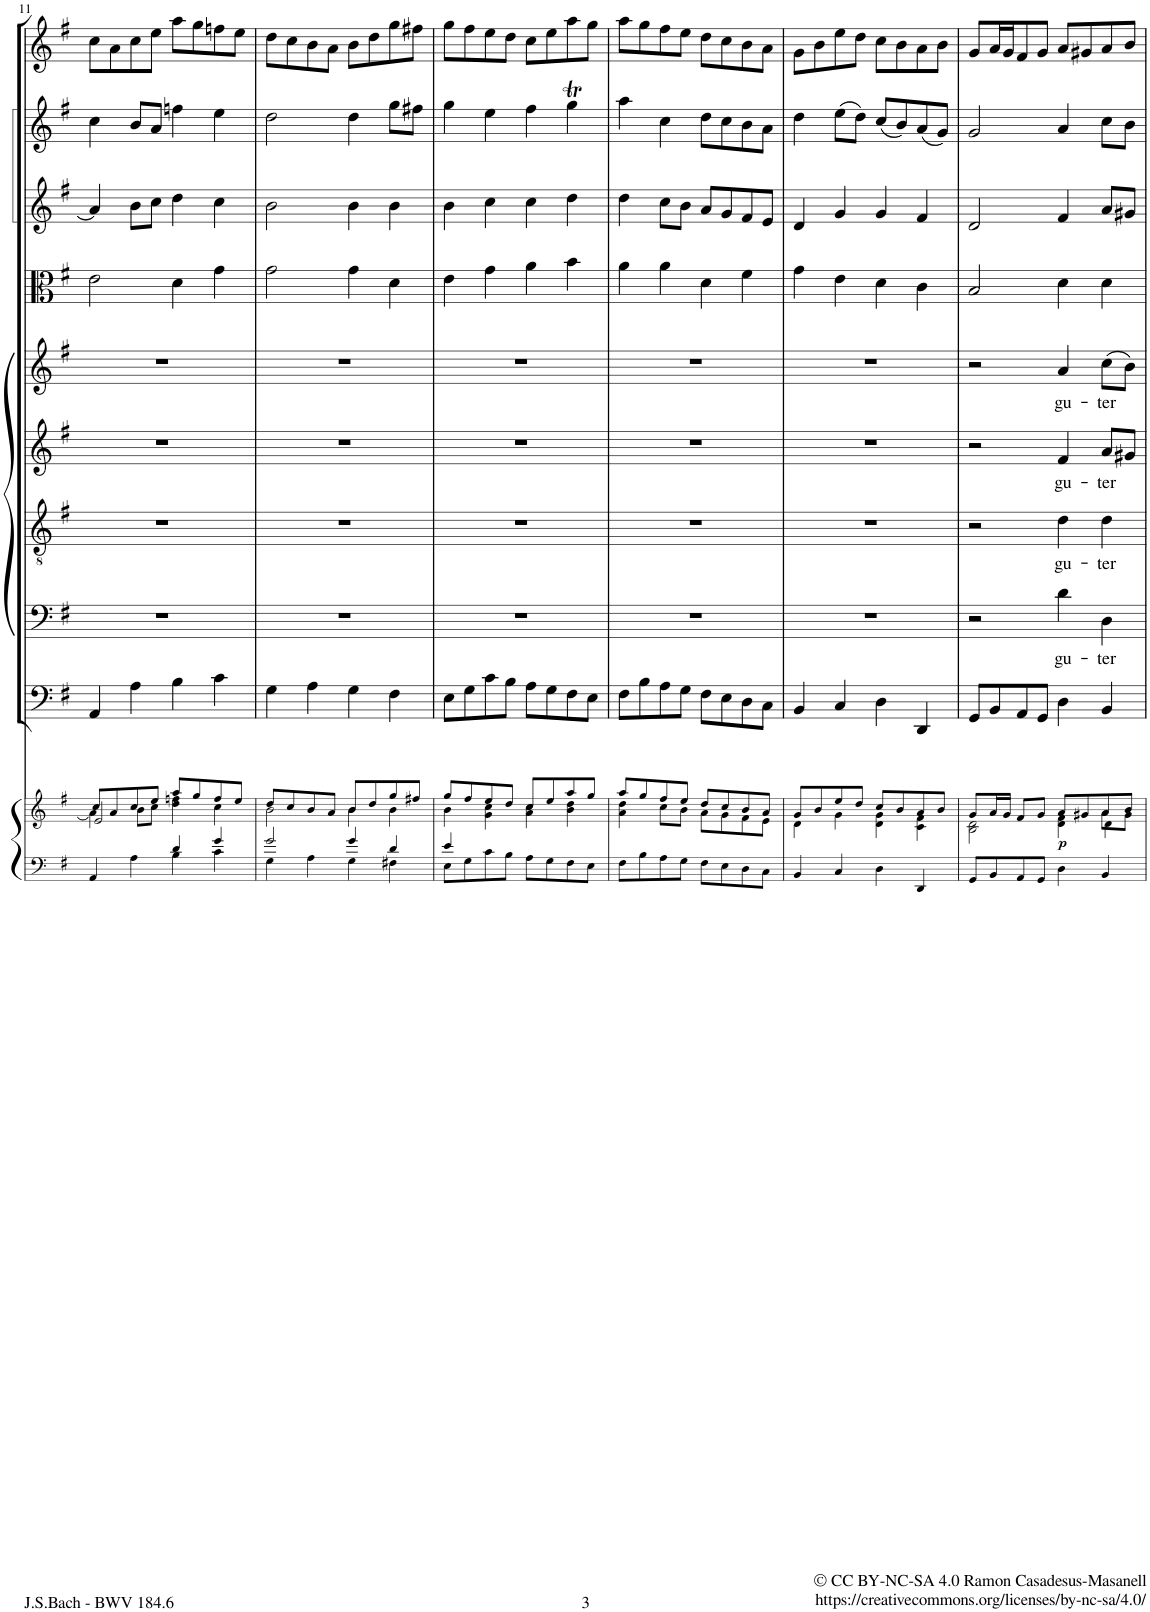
**kern	**kern	**dynam	**kern	**kern	**text	**kern	**text	**kern	**text	**kern	**text	**kern	**kern	**kern	**kern
*part10	*part10	*part10	*part9	*part8	*part8	*part7	*part7	*part6	*part6	*part5	*part5	*part4	*part3	*part2	*part1
*staff11	*staff10	*staff10/11	*staff9	*staff8	*staff8	*staff7	*staff7	*staff6	*staff6	*staff5	*staff5	*staff4	*staff3	*staff2	*staff1
*I"Piano reduction	*	*	*I"Continuo	*I"Basso	*	*I"Tenore	*	*I"Alto	*	*I"Soprano	*	*I"Viola	*I"Violino II	*I"Violino I	*I"Flauto traverso I.II.
*I'Pno	*	*	*	*	*	*	*	*	*	*	*	*I'Vla	*I'Vln	*I'Vln	*I'Fl
!!LO:PB:g=z
*clefF4	*clefG2	*	*clefF4	*clefF4	*	*clefGv2	*	*clefG2	*	*clefG2	*	*clefC3	*clefG2	*clefG2	*clefG2
*k[f#]	*k[f#]	*	*k[f#]	*k[f#]	*	*k[f#]	*	*k[f#]	*	*k[f#]	*	*k[f#]	*k[f#]	*k[f#]	*k[f#]
*M2/2	*M2/2	*	*M2/2	*M2/2	*	*M2/2	*	*M2/2	*	*M2/2	*	*M2/2	*M2/2	*M2/2	*M2/2
*met(c|)	*met(c|)	*	*met(c|)	*met(c|)	*	*met(c|)	*	*met(c|)	*	*met(c|)	*	*met(c|)	*met(c|)	*met(c|)	*met(c|)
=11	=11	=11	=11	=11	=11	=11	=11	=11	=11	=11	=11	=11	=11	=11	=11
*^	*^	*	*	*	*	*	*	*	*	*	*	*	*	*	*
*	*	*	*^	*	*	*	*	*	*	*	*	*	*	*	*	*	*
2ryy	4AA/	8cc/L	4a\]	2e/	.	4AA/	1r	.	1r	.	1r	.	1r	.	2e\	4a/]	4cc\	8cc\L
.	.	8a/	.	.	.	.	.	.	.	.	.	.	.	.	.	.	.	8a\
.	4A\	8cc/	8b\L	.	.	4A\	.	.	.	.	.	.	.	.	.	8b\L	8b/L	8cc\
.	.	8ee/J	8cc\J	.	.	.	.	.	.	.	.	.	.	.	.	8cc\J	8a/J	8ee\J
4d/	4B\	8aa/L	4dd\ 4ffn\	2ryy	.	4B\	.	.	.	.	.	.	.	.	4d\	4dd\	4ffn\	8aa\L
.	.	8gg/	.	.	.	.	.	.	.	.	.	.	.	.	.	.	.	8gg\
4g/	4c\	8ff/	4cc\	.	.	4c\	.	.	.	.	.	.	.	.	4g\	4cc\	4ee\	8ffn\
.	.	8ee/J	.	.	.	.	.	.	.	.	.	.	.	.	.	.	.	8ee\J
*	*	*	*v	*v	*	*	*	*	*	*	*	*	*	*	*	*	*	*
=12	=12	=12	=12	=12	=12	=12	=12	=12	=12	=12	=12	=12	=12	=12	=12	=12	=12
2g/	4G\	8dd/L	2b\	.	4G\	1r	.	1r	.	1r	.	1r	.	2g\	2b\	2dd\	8dd\L
.	.	8cc/	.	.	.	.	.	.	.	.	.	.	.	.	.	.	8cc\
.	4A\	8b/	.	.	4A\	.	.	.	.	.	.	.	.	.	.	.	8b\
.	.	8a/J	.	.	.	.	.	.	.	.	.	.	.	.	.	.	8a\J
4g/	4G\	8b/L	4b\	.	4G\	.	.	.	.	.	.	.	.	4g\	4b\	4dd\	8b\L
.	.	8dd/	.	.	.	.	.	.	.	.	.	.	.	.	.	.	8dd\
4d/	4F#X\	8gg/	4b\	.	4F#\	.	.	.	.	.	.	.	.	4d\	4b\	8gg\L	8gg\
.	.	8ff#X/J	.	.	.	.	.	.	.	.	.	.	.	.	.	8ff#X\J	8ff#X\J
=13	=13	=13	=13	=13	=13	=13	=13	=13	=13	=13	=13	=13	=13	=13	=13	=13	=13
4e/	8E\L	8gg/L	4b\	.	8E\L	1r	.	1r	.	1r	.	1r	.	4e\	4b\	4gg\	8gg\L
.	8G\	8ff#/	.	.	8G\	.	.	.	.	.	.	.	.	.	.	.	8ff#\
4ryy	8c\	8ee/	4g\ 4cc\	.	8c\	.	.	.	.	.	.	.	.	4g\	4cc\	4ee\	8ee\
.	8B\J	8dd/J	.	.	8B\J	.	.	.	.	.	.	.	.	.	.	.	8dd\J
2ryy	8A\L	8cc/L	4a\ 4cc\	.	8A\L	.	.	.	.	.	.	.	.	4a\	4cc\	4ff#\	8cc\L
.	8G\	8ee/	.	.	8G\	.	.	.	.	.	.	.	.	.	.	.	8ee\
.	8F#\	8aa/	4b\ 4dd\	.	8F#\	.	.	.	.	.	.	.	.	4b\	4dd\	4ggT\	8aa\
.	8E\J	8gg/J	.	.	8E\J	.	.	.	.	.	.	.	.	.	.	.	8gg\J
*v	*v	*	*	*	*	*	*	*	*	*	*	*	*	*	*	*	*
=14	=14	=14	=14	=14	=14	=14	=14	=14	=14	=14	=14	=14	=14	=14	=14	=14
8F#\L	8aa/L	4a\ 4dd\	.	8F#\L	1r	.	1r	.	1r	.	1r	.	4a\	4dd\	4aa\	8aa\L
8B\	8gg/	.	.	8B\	.	.	.	.	.	.	.	.	.	.	.	8gg\
8A\	8ff#/	8cc\L	.	8A\	.	.	.	.	.	.	.	.	4a\	8cc\L	4cc\	8ff#\
8G\J	8ee/J	8b\J	.	8G\J	.	.	.	.	.	.	.	.	.	8b\J	.	8ee\J
8F#\L	8dd/L	8a\L	.	8F#\L	.	.	.	.	.	.	.	.	4d\	8a/L	8dd\L	8dd\L
8E\	8cc/	8g\	.	8E\	.	.	.	.	.	.	.	.	.	8g/	8cc\	8cc\
8D\	8b/	8f#\	.	8D\	.	.	.	.	.	.	.	.	4f#\	8f#/	8b\	8b\
8C\J	8a/J	8e\J	.	8C\J	.	.	.	.	.	.	.	.	.	8e/J	8a\J	8a\J
=15	=15	=15	=15	=15	=15	=15	=15	=15	=15	=15	=15	=15	=15	=15	=15	=15
4BB/	8g/L	4d\	.	4BB/	1r	.	1r	.	1r	.	1r	.	4g\	4d/	4dd\	8g\L
.	8b/	.	.	.	.	.	.	.	.	.	.	.	.	.	.	8b\
4C/	8ee/	4g\	.	4C/	.	.	.	.	.	.	.	.	4e\	4g/	(8ee\L	8ee\
.	8dd/J	.	.	.	.	.	.	.	.	.	.	.	.	.	8dd\J)	8dd\J
4D\	8cc/L	4d\ 4g\	.	4D\	.	.	.	.	.	.	.	.	4d\	4g/	(8cc/L	8cc\L
.	8b/	.	.	.	.	.	.	.	.	.	.	.	.	.	8b/)	8b\
4DD/	8a/	4c\ 4f#\	.	4DD/	.	.	.	.	.	.	.	.	4c\	4f#/	(8a/	8a\
.	8b/J	.	.	.	.	.	.	.	.	.	.	.	.	.	8g/J)	8b\J
=16	=16	=16	=16	=16	=16	=16	=16	=16	=16	=16	=16	=16	=16	=16	=16	=16
*	*	*^	*	*	*	*	*	*	*	*	*	*	*	*	*	*
8GG/L	8g/L	2B\ 2d\	2ryy	.	8GG/L	2r	.	2r	.	2r	.	2r	.	2B/	2d/	2g/	8g/L
8BB/	16a/L	.	.	.	8BB/	.	.	.	.	.	.	.	.	.	.	.	16a/L
.	16g/JJ	.	.	.	.	.	.	.	.	.	.	.	.	.	.	.	16g/J
8AA/	8f#/L	.	.	.	8AA/	.	.	.	.	.	.	.	.	.	.	.	8f#/
8GG/J	8g/J	.	.	.	8GG/J	.	.	.	.	.	.	.	.	.	.	.	8g/J
!	!	!	!	!LO:DY:b	!	!	!LO:LY:b	!	!LO:LY:b	!	!LO:LY:b	!	!LO:LY:b	!	!	!	!
4D\	8a/L	4d\ 4f#\	4ryy	p	4D\	4d\	gu-	4d\	gu-	4f#/	gu-	4a/	gu-	4d\	4f#/	4a/	8a/L
.	8g#X/	.	.	.	.	.	.	.	.	.	.	.	.	.	.	.	8g#X/
!	!	!	!	!	!	!	!LO:LY:b	!	!LO:LY:b	!	!LO:LY:b	!	!LO:LY:b	!	!	!	!
4BB/	8a/	8a\L	4d\	.	4BB/	4D\	-ter	4d\	-ter	8a/L	-ter	(8cc\L	-ter	4d\	8a/L	8cc\L	8a/
.	8b/J	8g#\J	.	.	.	.	.	.	.	8g#X/J	.	8b\J)	.	.	8g#X/J	8b\J	8b/J
*	*v	*v	*v	*	*	*	*	*	*	*	*	*	*	*	*	*	*
=	=	=	=	=	=	=	=	=	=	=	=	=	=	=	=
*-	*-	*-	*-	*-	*-	*-	*-	*-	*-	*-	*-	*-	*-	*-	*-
